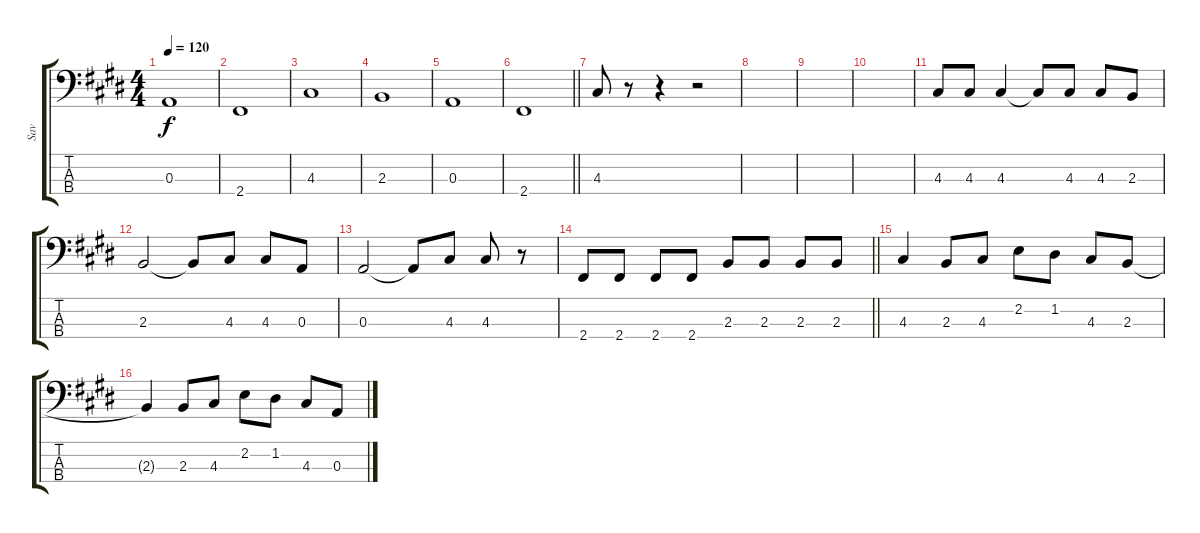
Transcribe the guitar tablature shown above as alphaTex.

\track ("Sav" "Sav") {instrument electricbassfinger}
\staff {score tabs}
\tuning (G2 D2 A1 E1) {hide}
\ts (4 4)
\tempo 120
\clef f4
\ks c#minor
0.3.1{dy f} |
2.4.1 |
4.3.1 |
2.3.1 |
0.3.1 |
\barLineRight lightlight
2.4.1 |
4.3.8 r.8 r.4 r.2 |
|
|
|
4.3.8 4.3.8 4.3.4 4.3{t}.8 4.3.8 4.3.8 2.3.8 |
2.3.2 2.3{t}.8 4.3.8 4.3.8 0.3.8 |
0.3.2 0.3{t}.8 4.3.8 4.3.8 r.8 |
\barLineRight lightlight
2.4.8 2.4.8 2.4.8 2.4.8 2.3.8 2.3.8 2.3.8 2.3.8 |
4.3.4 2.3.8 4.3.8 2.2.8 1.2.8 4.3.8 2.3.8 |
2.3{t}.4 2.3.8 4.3.8 2.2.8 1.2.8 4.3.8 0.3.8
